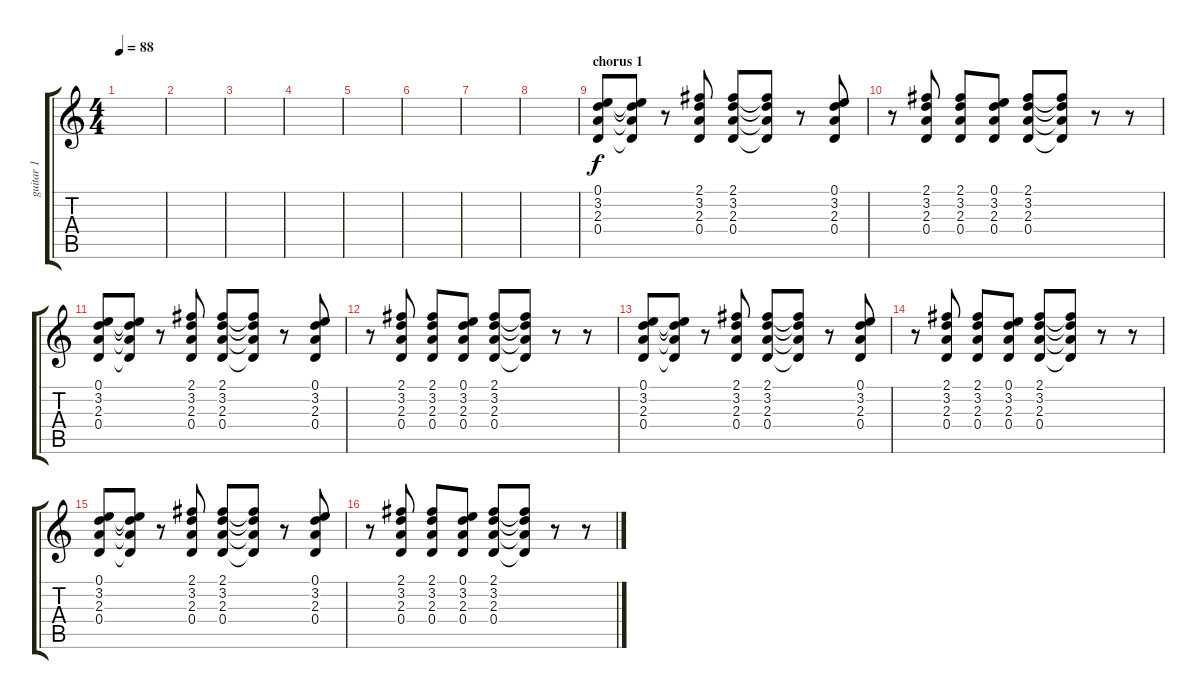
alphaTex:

\track ("guitar 1" "guitar 1") {instrument acousticguitarsteel}
\staff {score tabs}
\tuning (E4 B3 G3 D3 A2 E2) {hide}
\ts (4 4)
\tempo 88
\clef g2
\ks c
|
|
|
|
|
|
|
|
\section ("" "chorus 1")
(0.1 3.2 2.3 0.4).8 (0.1{t} 3.2{t} 2.3{t} 0.4{t}).8 r.8 (2.1 3.2 2.3 0.4).8 (2.1 3.2 2.3 0.4).8 (2.1{t} 3.2{t} 2.3{t} 0.4{t}).8 r.8 (0.1 3.2 2.3 0.4).8 |
r.8 (2.1 3.2 2.3 0.4).8 (2.1 3.2 2.3 0.4).8 (0.1 3.2 2.3 0.4).8 (2.1 3.2 2.3 0.4).8 (2.1{t} 3.2{t} 2.3{t} 0.4{t}).8 r.8 r.8 |
(0.1 3.2 2.3 0.4).8 (0.1{t} 3.2{t} 2.3{t} 0.4{t}).8 r.8 (2.1 3.2 2.3 0.4).8 (2.1 3.2 2.3 0.4).8 (2.1{t} 3.2{t} 2.3{t} 0.4{t}).8 r.8 (0.1 3.2 2.3 0.4).8 |
r.8 (2.1 3.2 2.3 0.4).8 (2.1 3.2 2.3 0.4).8 (0.1 3.2 2.3 0.4).8 (2.1 3.2 2.3 0.4).8 (2.1{t} 3.2{t} 2.3{t} 0.4{t}).8 r.8 r.8 |
(0.1 3.2 2.3 0.4).8 (0.1{t} 3.2{t} 2.3{t} 0.4{t}).8 r.8 (2.1 3.2 2.3 0.4).8 (2.1 3.2 2.3 0.4).8 (2.1{t} 3.2{t} 2.3{t} 0.4{t}).8 r.8 (0.1 3.2 2.3 0.4).8 |
r.8 (2.1 3.2 2.3 0.4).8 (2.1 3.2 2.3 0.4).8 (0.1 3.2 2.3 0.4).8 (2.1 3.2 2.3 0.4).8 (2.1{t} 3.2{t} 2.3{t} 0.4{t}).8 r.8 r.8 |
(0.1 3.2 2.3 0.4).8 (0.1{t} 3.2{t} 2.3{t} 0.4{t}).8 r.8 (2.1 3.2 2.3 0.4).8 (2.1 3.2 2.3 0.4).8 (2.1{t} 3.2{t} 2.3{t} 0.4{t}).8 r.8 (0.1 3.2 2.3 0.4).8 |
r.8 (2.1 3.2 2.3 0.4).8 (2.1 3.2 2.3 0.4).8 (0.1 3.2 2.3 0.4).8 (2.1 3.2 2.3 0.4).8 (2.1{t} 3.2{t} 2.3{t} 0.4{t}).8 r.8 r.8
